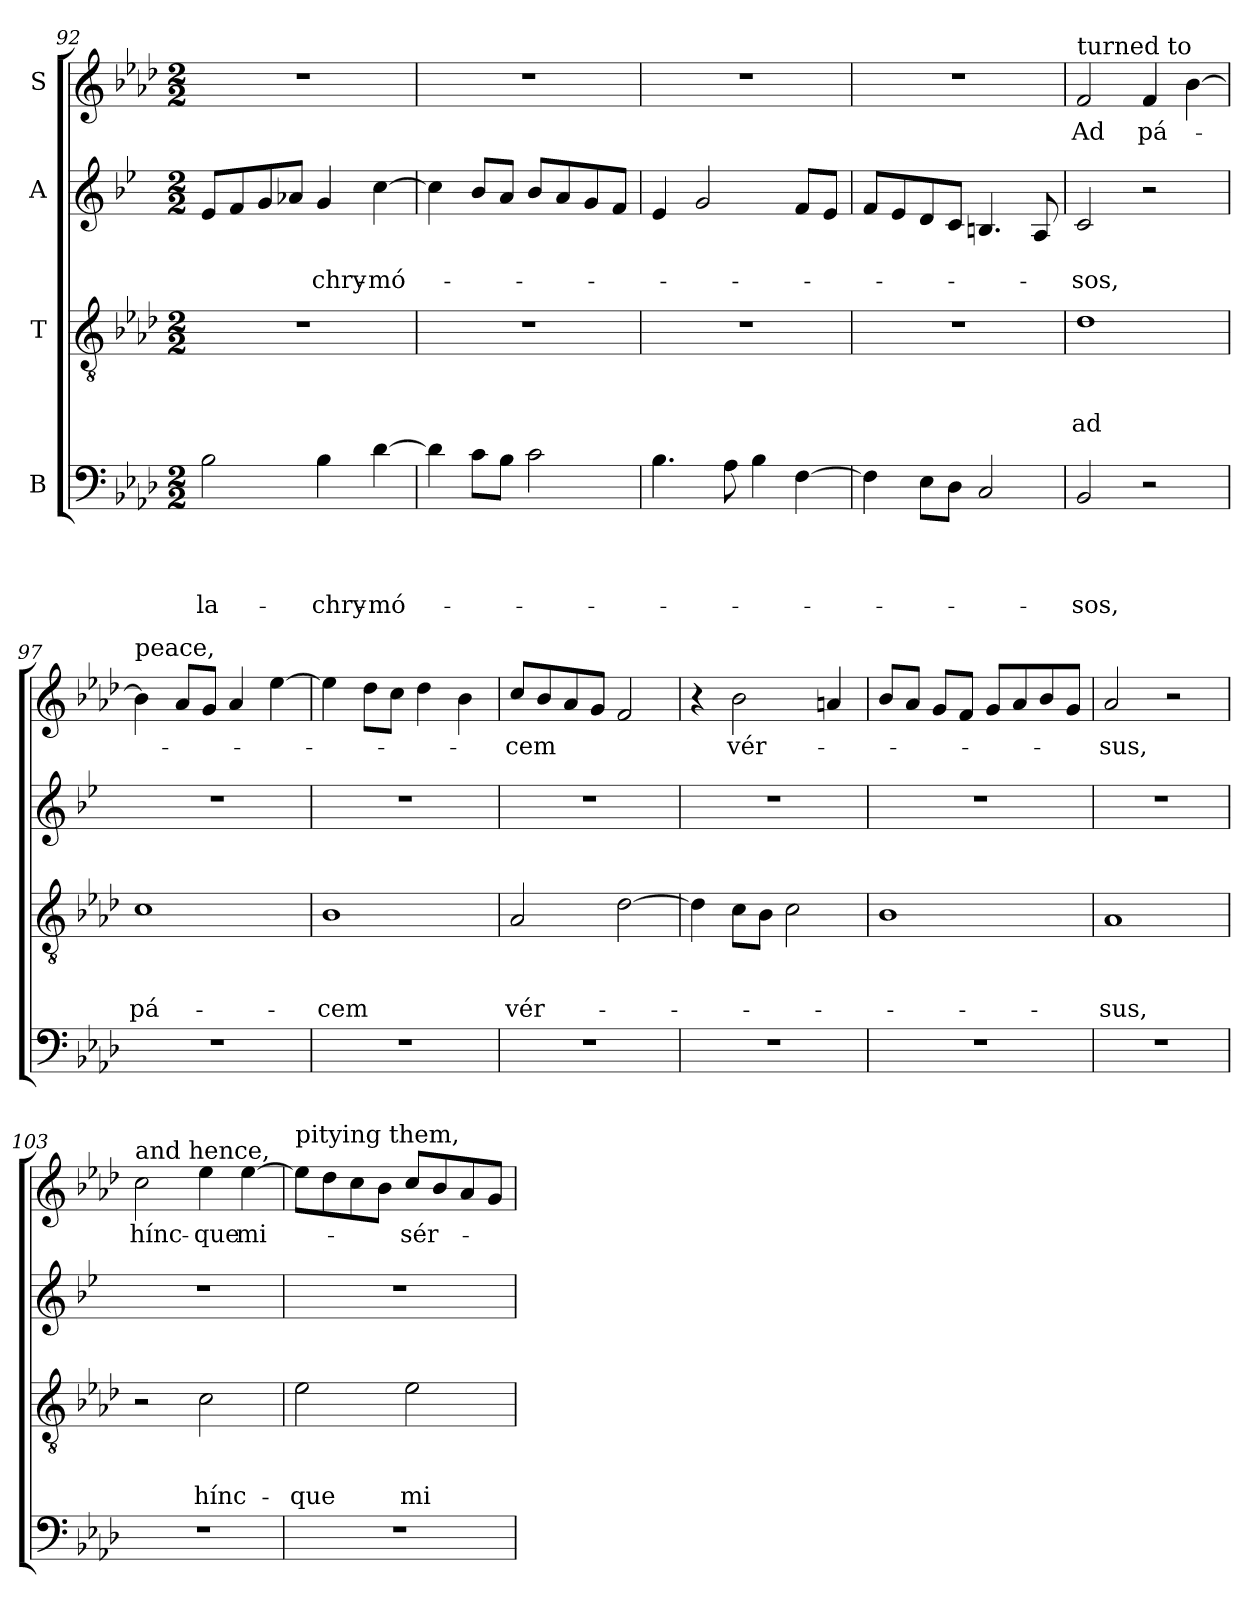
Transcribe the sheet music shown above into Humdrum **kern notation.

**kern	**text	**text	**text	**text	**kern	**text	**text	**text	**kern	**text	**text	**kern	**text
*part4	*part4	*part4	*part4	*part4	*part3	*part3	*part3	*part3	*part2	*part2	*part2	*part1	*part1
*staff4	*staff4	*staff4	*staff4	*staff4	*staff3	*staff3	*staff3	*staff3	*staff2	*staff2	*staff2	*staff1	*staff1
*I"B	*	*	*	*	*I"T	*	*	*	*I"A	*	*	*I"S	*
*clefF4	*	*	*	*	*clefGv2	*	*	*	*clefG2	*	*	*clefG2	*
*	*	*	*	*	*	*	*	*	*ITrd1c2	*	*	*	*
*k[b-e-a-d-]	*	*	*	*	*k[b-e-a-d-]	*	*	*	*k[b-e-a-d-]	*	*	*k[b-e-a-d-]	*
*A-:	*	*	*	*	*A-:	*	*	*	*A-:	*	*	*A-:	*
*M2/2	*	*	*	*	*M2/2	*	*	*	*M2/2	*	*	*M2/2	*
=92	=92	=92	=92	=92	=92	=92	=92	=92	=92	=92	=92	=92	=92
!	!	!	!	!LO:LY:b	!	!	!	!	!	!	!	!	!
2B-\	.	.	.	la-	1r	.	.	.	8d-/L	.	.	1r	.
.	.	.	.	.	.	.	.	.	8e-/	.	.	.	.
.	.	.	.	.	.	.	.	.	8f/	.	.	.	.
.	.	.	.	.	.	.	.	.	8g-/J	.	.	.	.
!	!	!	!	!LO:LY:b	!	!	!	!	!	!	!LO:LY:b	!	!
4B-\	.	.	.	-chry-	.	.	.	.	4f/	.	-chry-	.	.
!	!	!	!	!LO:LY:b	!	!	!	!	!	!	!LO:LY:b	!	!
[4d-\	.	.	.	-mó-	.	.	.	.	[4b-\	.	-mó-	.	.
=93	=93	=93	=93	=93	=93	=93	=93	=93	=93	=93	=93	=93	=93
4d-\]	.	.	.	.	1r	.	.	.	4b-\]	.	.	1r	.
8c\L	.	.	.	.	.	.	.	.	8a-/L	.	.	.	.
8B-\J	.	.	.	.	.	.	.	.	8g/J	.	.	.	.
2c\	.	.	.	.	.	.	.	.	8a-/L	.	.	.	.
.	.	.	.	.	.	.	.	.	8g/	.	.	.	.
.	.	.	.	.	.	.	.	.	8f/	.	.	.	.
.	.	.	.	.	.	.	.	.	8e-/J	.	.	.	.
=94	=94	=94	=94	=94	=94	=94	=94	=94	=94	=94	=94	=94	=94
4.B-\	.	.	.	.	1r	.	.	.	4d-/	.	.	1r	.
.	.	.	.	.	.	.	.	.	2f/	.	.	.	.
8A-\	.	.	.	.	.	.	.	.	.	.	.	.	.
4B-\	.	.	.	.	.	.	.	.	.	.	.	.	.
[4F\	.	.	.	.	.	.	.	.	8e-/L	.	.	.	.
.	.	.	.	.	.	.	.	.	8d-/J	.	.	.	.
=95	=95	=95	=95	=95	=95	=95	=95	=95	=95	=95	=95	=95	=95
4F\]	.	.	.	.	1r	.	.	.	8e-/L	.	.	1r	.
.	.	.	.	.	.	.	.	.	8d-/	.	.	.	.
8E-\L	.	.	.	.	.	.	.	.	8c/	.	.	.	.
8D-\J	.	.	.	.	.	.	.	.	8B-/J	.	.	.	.
2C/	.	.	.	.	.	.	.	.	4.A/	.	.	.	.
.	.	.	.	.	.	.	.	.	8G/	.	.	.	.
!!LO:PB:g=z
=96	=96	=96	=96	=96	=96	=96	=96	=96	=96	=96	=96	=96	=96
!	!	!	!	!	!	!	!	!	!	!	!	!LO:TX:a:t=turned to	!
!	!	!	!	!LO:LY:b	!	!	!	!LO:LY:b	!	!	!LO:LY:b	!	!LO:LY:b
2BB-/	.	.	.	-sos,	1d-	.	.	ad	2B-/	.	-sos,	2f/	Ad
!	!	!	!	!	!	!	!	!	!	!	!	!	!LO:LY:b
2r	.	.	.	.	.	.	.	.	2r	.	.	4f/	pá-
.	.	.	.	.	.	.	.	.	.	.	.	[4b-\	.
=97	=97	=97	=97	=97	=97	=97	=97	=97	=97	=97	=97	=97	=97
!	!	!	!	!	!	!	!	!	!	!	!	!LO:TX:a:t=peace,	!
!	!	!	!	!	!	!	!	!LO:LY:b	!	!	!	!	!
1r	.	.	.	.	1c	.	.	pá-	1r	.	.	4b-\]	.
.	.	.	.	.	.	.	.	.	.	.	.	8a-/L	.
.	.	.	.	.	.	.	.	.	.	.	.	8g/J	.
.	.	.	.	.	.	.	.	.	.	.	.	4a-/	.
.	.	.	.	.	.	.	.	.	.	.	.	[4ee-\	.
=98	=98	=98	=98	=98	=98	=98	=98	=98	=98	=98	=98	=98	=98
!	!	!	!	!	!	!	!	!LO:LY:b	!	!	!	!	!
1r	.	.	.	.	1B-	.	.	-cem	1r	.	.	4ee-\]	.
.	.	.	.	.	.	.	.	.	.	.	.	8dd-\L	.
.	.	.	.	.	.	.	.	.	.	.	.	8cc\J	.
.	.	.	.	.	.	.	.	.	.	.	.	4dd-\	.
.	.	.	.	.	.	.	.	.	.	.	.	4b-\	.
=99	=99	=99	=99	=99	=99	=99	=99	=99	=99	=99	=99	=99	=99
!	!	!	!	!	!	!	!	!LO:LY:b	!	!	!	!	!LO:LY:b
1r	.	.	.	.	2A-/	.	.	vér-	1r	.	.	8cc/L	-cem
.	.	.	.	.	.	.	.	.	.	.	.	8b-/	.
.	.	.	.	.	.	.	.	.	.	.	.	8a-/	.
.	.	.	.	.	.	.	.	.	.	.	.	8g/J	.
.	.	.	.	.	[2d-\	.	.	.	.	.	.	2f/	.
=100	=100	=100	=100	=100	=100	=100	=100	=100	=100	=100	=100	=100	=100
1r	.	.	.	.	4d-\]	.	.	.	1r	.	.	4r	.
!	!	!	!	!	!	!	!	!	!	!	!	!	!LO:LY:b
.	.	.	.	.	8c\L	.	.	.	.	.	.	2b-\	vér-
.	.	.	.	.	8B-\J	.	.	.	.	.	.	.	.
.	.	.	.	.	2c\	.	.	.	.	.	.	.	.
.	.	.	.	.	.	.	.	.	.	.	.	4a/	.
!!LO:LB:g=z
=101	=101	=101	=101	=101	=101	=101	=101	=101	=101	=101	=101	=101	=101
1r	.	.	.	.	1B-	.	.	.	1r	.	.	8b-/L	.
.	.	.	.	.	.	.	.	.	.	.	.	8a-/J	.
.	.	.	.	.	.	.	.	.	.	.	.	8g/L	.
.	.	.	.	.	.	.	.	.	.	.	.	8f/J	.
.	.	.	.	.	.	.	.	.	.	.	.	8g/L	.
.	.	.	.	.	.	.	.	.	.	.	.	8a-/	.
.	.	.	.	.	.	.	.	.	.	.	.	8b-/	.
.	.	.	.	.	.	.	.	.	.	.	.	8g/J	.
=102	=102	=102	=102	=102	=102	=102	=102	=102	=102	=102	=102	=102	=102
!	!	!	!	!	!	!	!	!LO:LY:b	!	!	!	!	!LO:LY:b
1r	.	.	.	.	1A-	.	.	-sus,	1r	.	.	2a-/	-sus,
.	.	.	.	.	.	.	.	.	.	.	.	2r	.
=103	=103	=103	=103	=103	=103	=103	=103	=103	=103	=103	=103	=103	=103
!	!	!	!	!	!	!	!	!	!	!	!	!LO:TX:a:t=and hence,	!
!	!	!	!	!	!	!	!	!	!	!	!	!	!LO:LY:b
1r	.	.	.	.	2r	.	.	.	1r	.	.	2cc\	hínc-
!	!	!	!	!	!	!	!	!LO:LY:b	!	!	!	!	!LO:LY:b
.	.	.	.	.	2c\	.	.	hínc-	.	.	.	4ee-\	-que
!	!	!	!	!	!	!	!	!	!	!	!	!	!LO:LY:b
.	.	.	.	.	.	.	.	.	.	.	.	[4ee-\	mi-
=104	=104	=104	=104	=104	=104	=104	=104	=104	=104	=104	=104	=104	=104
!	!	!	!	!	!	!	!	!	!	!	!	!LO:TX:a:t=pitying them,	!
!	!	!	!	!	!	!	!	!LO:LY:b	!	!	!	!	!
1r	.	.	.	.	2e-\	.	.	-que	1r	.	.	8ee-\L]	.
.	.	.	.	.	.	.	.	.	.	.	.	8dd-\	.
.	.	.	.	.	.	.	.	.	.	.	.	8cc\	.
.	.	.	.	.	.	.	.	.	.	.	.	8b-\J	.
!	!	!	!	!	!	!	!	!LO:LY:b	!	!	!	!	!LO:LY:b
.	.	.	.	.	2e-\	.	.	mi-	.	.	.	8cc/L	-sér-
.	.	.	.	.	.	.	.	.	.	.	.	8b-/	.
.	.	.	.	.	.	.	.	.	.	.	.	8a-/	.
.	.	.	.	.	.	.	.	.	.	.	.	8g/J	.
=	=	=	=	=	=	=	=	=	=	=	=	=	=
*-	*-	*-	*-	*-	*-	*-	*-	*-	*-	*-	*-	*-	*-
